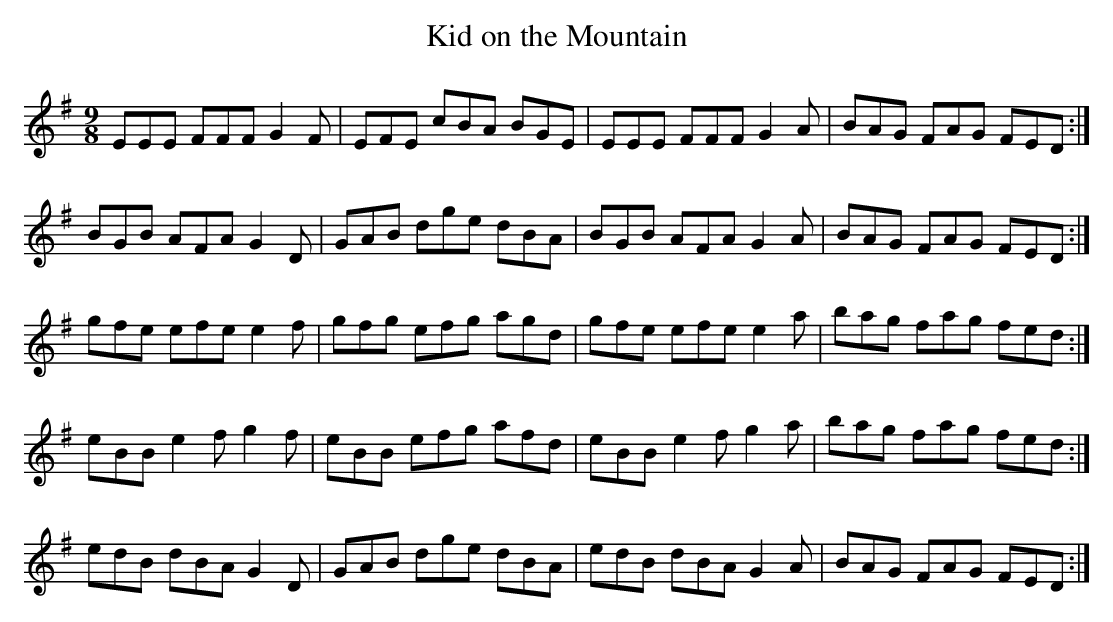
X:1
T:Kid on the Mountain
M:9/8
L:1/8
K:E Minor
EEE FFF G2F|EFE cBA BGE|EEE FFF G2A|BAG FAG FED:|!
BGB AFA G2D|GAB dge dBA|BGB AFA G2A|BAG FAG FED:|!
gfe efe e2f|gfg efg agd|gfe efe e2a|bag fag fed:|!
eBB e2f g2f|eBB efg afd|eBB e2f g2a|bag fag fed:|!
edB dBA G2D|GAB dge dBA|edB dBA G2A|BAG FAG FED:|!
